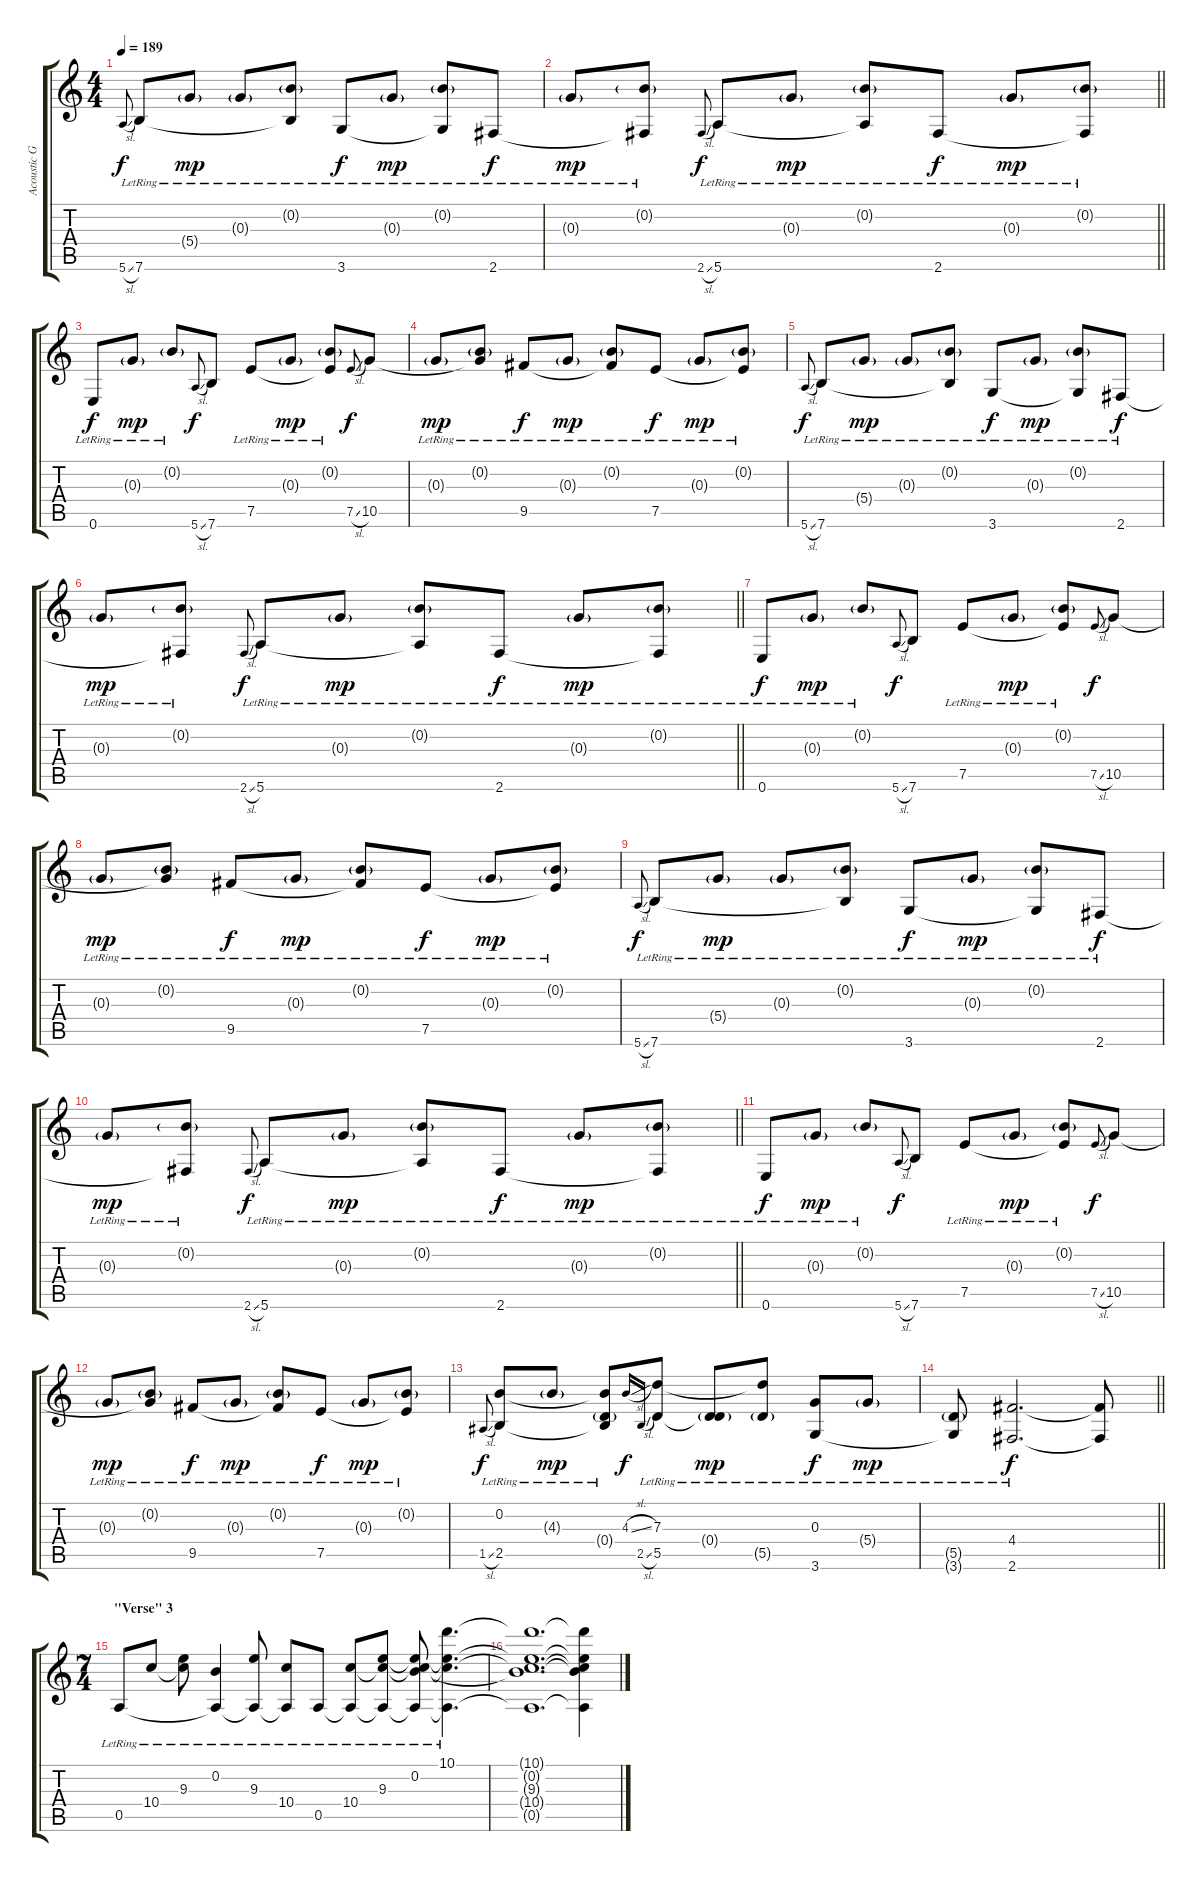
\track ("Acoustic Guitar" "Acoustic G") {instrument acousticguitarnylon}
\staff {score tabs}
\tuning (E4 B3 G3 D3 A2 E2) {hide}
\ts (4 4)
\tempo 189
\clef g2
\ks c
5.6{sl}.8{gr onbeat dy f} 7.6{lr}.8 5.4{g lr}.8{dy mp} 0.3{g lr}.8 (0.2{g lr} 7.6{t}).8 3.6{lr}.8{dy f} 0.3{g lr}.8{dy mp} (0.2{g lr} 3.6{t}).8 2.6{lr}.8{dy f} |
\barLineRight lightlight
0.3{g lr}.8{dy mp} (0.2{g lr} 2.6{t}).8 2.6{sl}.8{gr onbeat dy f} 5.6{lr}.8 0.3{g lr}.8{dy mp} (0.2{g lr} 5.6{t}).8 2.6{lr}.8{dy f} 0.3{g lr}.8{dy mp} (0.2{g lr} 2.6{t}).8 |
\section ("" "")
0.6{lr}.8{dy f} 0.3{g lr}.8{dy mp} 0.2{g lr}.8 5.6{sl}.8{gr onbeat dy f} 7.6.8 7.5{lr}.8 0.3{g lr}.8{dy mp} (0.2{g lr} 7.5{t}).8 7.5{sl}.8{gr onbeat dy f} 10.5.8 |
0.3{g lr}.8{dy mp} (0.2{g lr} 10.5{t}).8 9.5{lr}.8{dy f} 0.3{g lr}.8{dy mp} (0.2{g lr} 9.5{t}).8 7.5{lr}.8{dy f} 0.3{g lr}.8{dy mp} (0.2{g lr} 7.5{t}).8 |
5.6{sl}.8{gr onbeat dy f} 7.6{lr}.8 5.4{g lr}.8{dy mp} 0.3{g lr}.8 (0.2{g lr} 7.6{t}).8 3.6{lr}.8{dy f} 0.3{g lr}.8{dy mp} (0.2{g lr} 3.6{t}).8 2.6{lr}.8{dy f} |
\barLineRight lightlight
0.3{g lr}.8{dy mp} (0.2{g lr} 2.6{t}).8 2.6{sl}.8{gr onbeat dy f} 5.6{lr}.8 0.3{g lr}.8{dy mp} (0.2{g lr} 5.6{t}).8 2.6{lr}.8{dy f} 0.3{g lr}.8{dy mp} (0.2{g lr} 2.6{t}).8 |
\section ("" "")
0.6{lr}.8{dy f} 0.3{g lr}.8{dy mp} 0.2{g lr}.8 5.6{sl}.8{gr onbeat dy f} 7.6.8 7.5{lr}.8 0.3{g lr}.8{dy mp} (0.2{g lr} 7.5{t}).8 7.5{sl}.8{gr onbeat dy f} 10.5.8 |
0.3{g lr}.8{dy mp} (0.2{g lr} 10.5{t}).8 9.5{lr}.8{dy f} 0.3{g lr}.8{dy mp} (0.2{g lr} 9.5{t}).8 7.5{lr}.8{dy f} 0.3{g lr}.8{dy mp} (0.2{g lr} 7.5{t}).8 |
5.6{sl}.8{gr onbeat dy f} 7.6{lr}.8 5.4{g lr}.8{dy mp} 0.3{g lr}.8 (0.2{g lr} 7.6{t}).8 3.6{lr}.8{dy f} 0.3{g lr}.8{dy mp} (0.2{g lr} 3.6{t}).8 2.6{lr}.8{dy f} |
\barLineRight lightlight
0.3{g lr}.8{dy mp} (0.2{g lr} 2.6{t}).8 2.6{sl}.8{gr onbeat dy f} 5.6{lr}.8 0.3{g lr}.8{dy mp} (0.2{g lr} 5.6{t}).8 2.6{lr}.8{dy f} 0.3{g lr}.8{dy mp} (0.2{g lr} 2.6{t}).8 |
\section ("" "")
0.6{lr}.8{dy f} 0.3{g lr}.8{dy mp} 0.2{g lr}.8 5.6{sl}.8{gr onbeat dy f} 7.6.8 7.5{lr}.8 0.3{g lr}.8{dy mp} (0.2{g lr} 7.5{t}).8 7.5{sl}.8{gr onbeat dy f} 10.5.8 |
0.3{g lr}.8{dy mp} (0.2{g lr} 10.5{t}).8 9.5{lr}.8{dy f} 0.3{g lr}.8{dy mp} (0.2{g lr} 9.5{t}).8 7.5{lr}.8{dy f} 0.3{g lr}.8{dy mp} (0.2{g lr} 7.5{t}).8 |
1.5{sl}.8{gr onbeat dy f} (0.2{lr} 2.5{lr}).8 4.3{g lr}.8{dy mp} (0.2{t} 0.4{g lr} 2.5{t}).8 4.3{sl}.16{gr onbeat dy f} 2.5{sl}.16{gr onbeat} (7.3{lr} 5.5{lr}).8 (0.4{g lr} 5.5{t}).8{dy mp} (7.3{t} 5.5{g lr}).8 (0.3{lr} 3.6{lr}).8{dy f} 5.4{g lr}.8{dy mp} |
\barLineRight lightlight
(5.5{g lr} 3.6{t}).8 (4.4{lr} 2.6{lr}).2{d dy f} (4.4{t} 2.6{t}).8 |
\ts (7 4)
\section ("" "\"Verse\" 3")
0.5{lr}.8 10.4{lr}.8 (9.3{lr} 10.4{t}).8 (0.2{lr} 0.5{t}).4 (9.3{lr} 0.5{t}).8 (10.4{lr} 0.5{t}).8 0.5{lr}.8 (10.4{lr} 0.5{t}).8 (9.3{lr} 10.4{t} 0.5{t}).8 (0.2{lr} 9.3{t} 10.4{t} 0.5{t}).8 (10.1{lr} 9.3{t} 10.4{t} 0.5{t}).4{d} |
(10.1{t} 0.2{t} 9.3{t} 10.4{t} 0.5{t}).1{d} (10.1{t} 0.2{t} 9.3{t} 10.4{t} 0.5{t}).4
